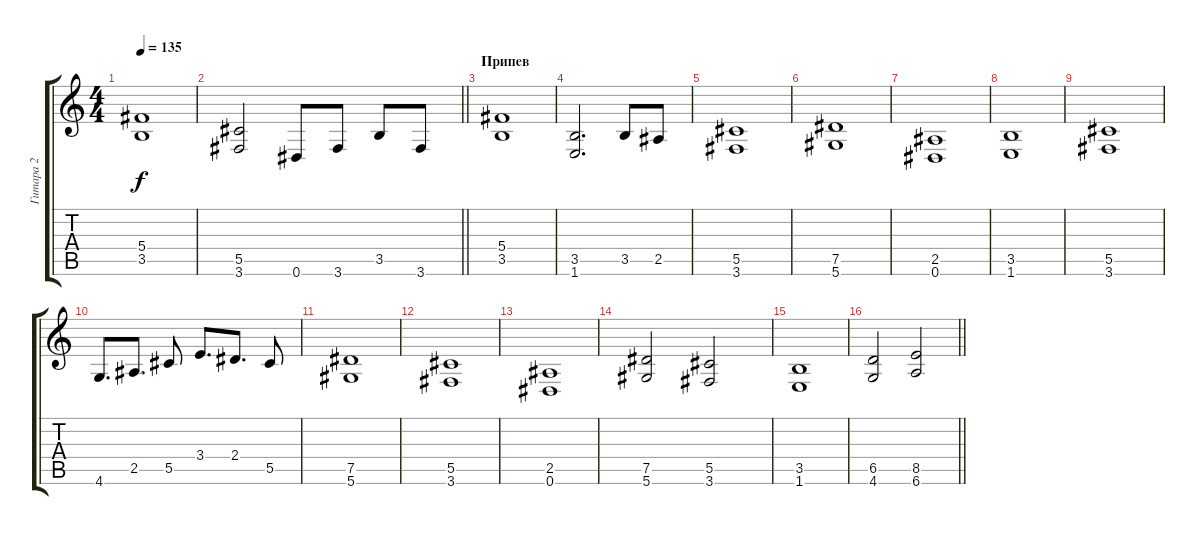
\track ("Гитара 2" "Гитара 2") {instrument overdrivenguitar}
\staff {score tabs}
\tuning (Eb4 Bb3 Gb3 Db3 Ab2 Eb2) {hide}
\ts (4 4)
\tempo 135
\clef g2
\ks c
(5.4 3.5).1{dy f} |
\barLineRight lightlight
(5.5 3.6).2 0.6.8 3.6.8 3.5.8 3.6.8 |
\section ("" "Припев")
(5.4 3.5).1 |
(3.5 1.6).2{d} 3.5.8 2.5.8 |
(5.5 3.6).1 |
(7.5 5.6).1 |
(2.5 0.6).1 |
(3.5 1.6).1 |
(5.5 3.6).1 |
4.6.8{d} 2.5.8{d} 5.5.8 3.4.8{d} 2.4.8{d} 5.5.8 |
(7.5 5.6).1 |
(5.5 3.6).1 |
(2.5 0.6).1 |
(7.5 5.6).2 (5.5 3.6).2 |
(3.5 1.6).1 |
\barLineRight lightlight
(6.5 4.6).2 (8.5 6.6).2
